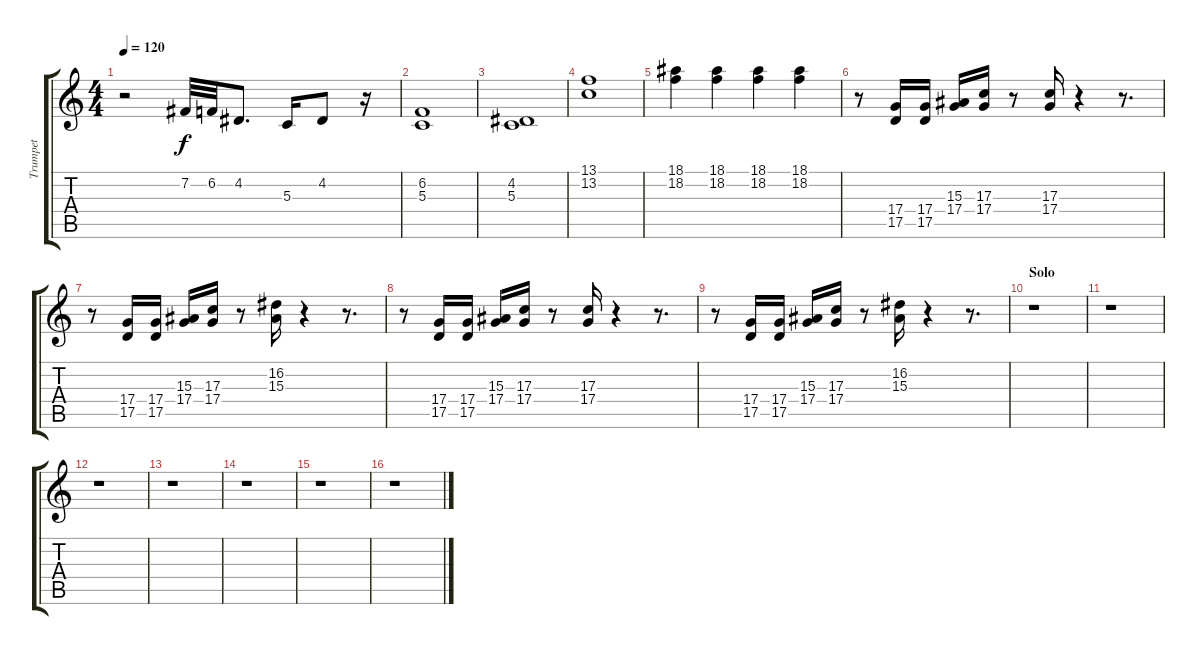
\track ("Trumpet" "Trumpet") {instrument trumpet}
\staff {score tabs}
\tuning (E4 B3 G3 D3 A2 E2) {hide}
\ts (4 4)
\tempo 120
\clef g2
\ks c
r.2{dy f} 7.2.32 6.2.32 4.2.8{d} 5.3.16 4.2.8 r.16 |
(6.2 5.3).1 |
(4.2 5.3).1 |
(13.1 13.2).1 |
(18.1 18.2).4 (18.1 18.2).4 (18.1 18.2).4 (18.1 18.2).4 |
r.8 (17.4 17.5).16 (17.4 17.5).16 (15.3 17.4).16 (17.3 17.4).16 r.8 (17.3 17.4).16 r.4 r.8{d} |
r.8 (17.4 17.5).16 (17.4 17.5).16 (15.3 17.4).16 (17.3 17.4).16 r.8 (16.2 15.3).16 r.4 r.8{d} |
r.8 (17.4 17.5).16 (17.4 17.5).16 (15.3 17.4).16 (17.3 17.4).16 r.8 (17.3 17.4).16 r.4 r.8{d} |
r.8 (17.4 17.5).16 (17.4 17.5).16 (15.3 17.4).16 (17.3 17.4).16 r.8 (16.2 15.3).16 r.4 r.8{d} |
\section ("" "Solo")
r.1 |
r.1 |
r.1 |
r.1 |
r.1 |
r.1 |
r.1
